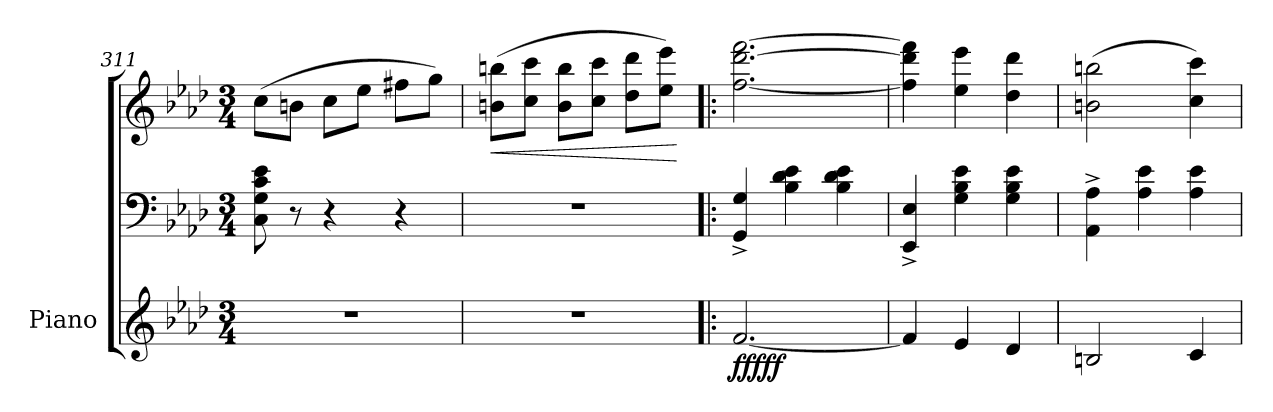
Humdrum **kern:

**kern	**kern	**kern	**dynam
*part1	*part1	*part1	*part1
*staff3	*staff2	*staff1	*staff1/2/3
*I"Piano	*	*	*
*I'Pno.	*	*	*
*clefG2	*clefF4	*clefG2	*
*k[b-e-a-d-]	*k[b-e-a-d-]	*k[b-e-a-d-]	*
*M3/4	*M3/4	*M3/4	*
=311	=311	=311	=311
2.r	8C\ 8G\ 8c\ 8e-\	(>8cc\L	.
.	8r	8bn\J	.
.	4r	8cc\L	.
.	.	8ee-\J	.
.	4r	8ff#X\L	.
.	.	8gg\J)	.
=312	=312	=312	=312
!	!	!	!LO:HP:b
2.r	2.r	(>8bn\ 8bbn\L	<
.	.	8cc\ 8ccc\J	.
.	.	8b\ 8bb\L	.
.	.	8cc\ 8ccc\J	.
.	.	8dd-\ 8ddd-\L	.
.	.	8ee-\ 8eee-\J)	.
.	.	.	[
=313!|:	=313!|:	=313!|:	=313!|:
!	!	!	!LO:DY:b=3
!	!	!	!LO:DY:n=1:b=2
!	!	!	!LO:DY:n=2:b
[2.f/	4GG/^ 4G/^	[2.ff\ [2.ddd-\ [2.fff\	ff f ff
.	4B-\ 4d-\ 4e-\	.	.
.	4B-\ 4d-\ 4e-\	.	.
=314	=314	=314	=314
4f/]	4EE-/^ 4E-/^	4ff\] 4ddd-\] 4fff\]	.
4e-/	4G\ 4B-\ 4e-\	4ee-\ 4eee-\	.
4d-/	4G\ 4B-\ 4e-\	4dd-\ 4ddd-\	.
=315	=315	=315	=315
2Bn/	4AA-\^ 4A-\^	(>2bn\ 2bbn\	.
.	4A-\ 4e-\	.	.
4c/	4A-\ 4e-\	4cc\ 4ccc\)	.
=	=	=	=
*-	*-	*-	*-
